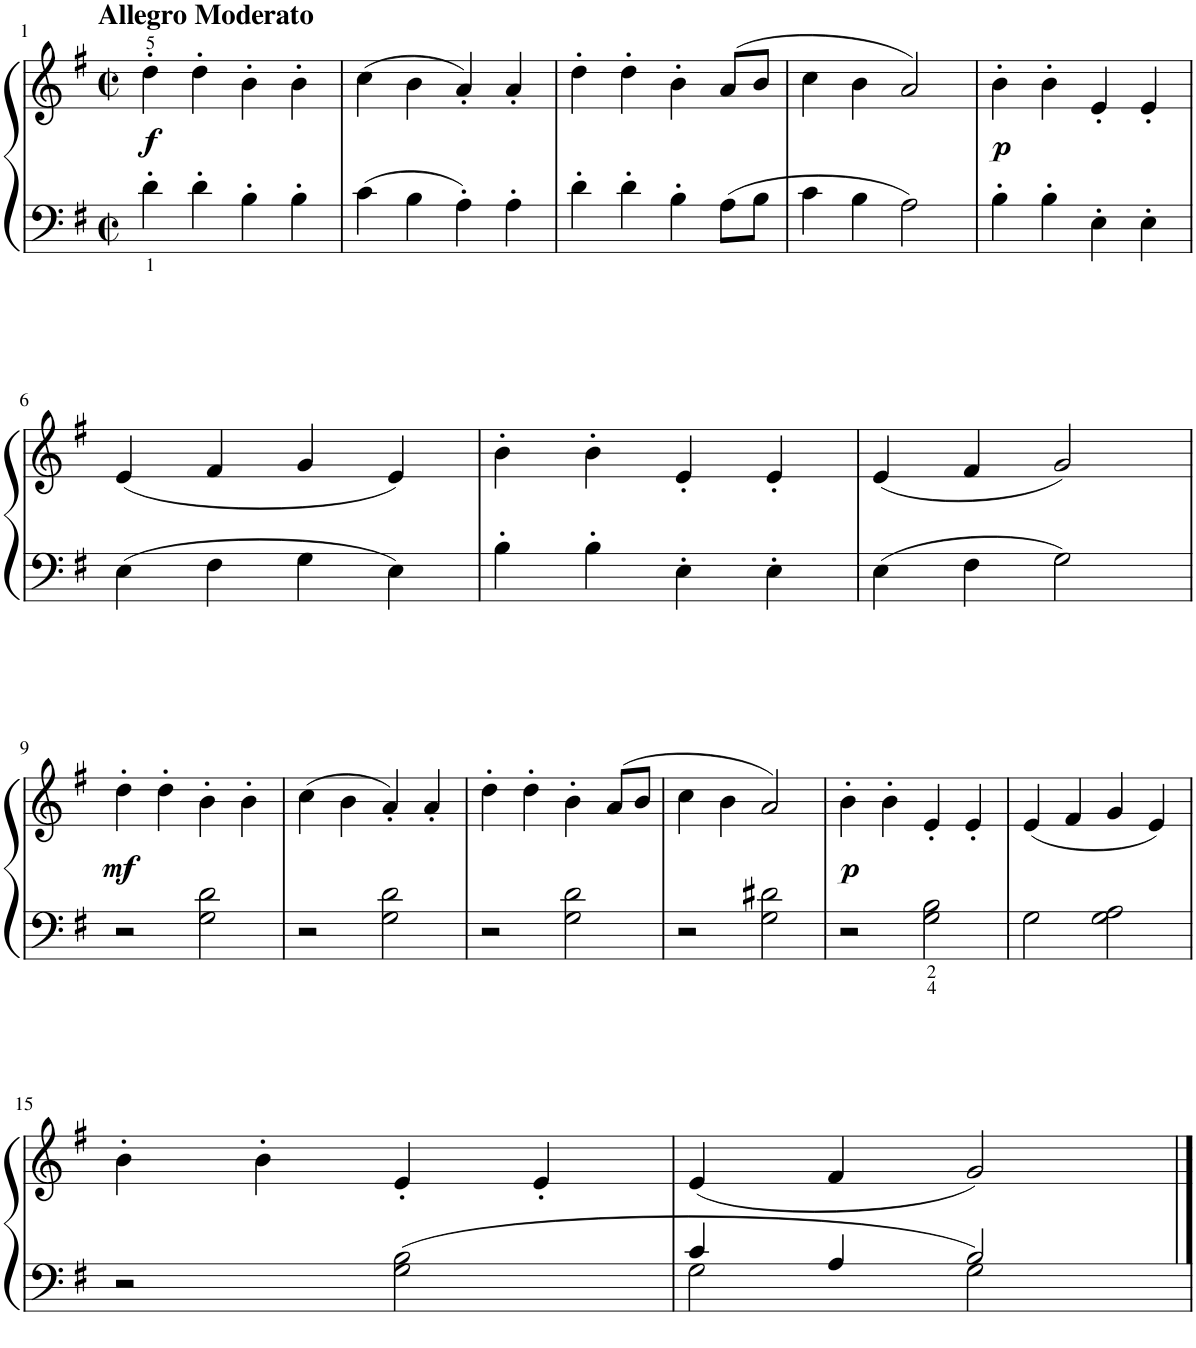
**kern	**kern	**dynam
*part1	*part1	*part1
*staff2	*staff1	*staff1/2
*I"Piano	*	*
*I'Pno	*	*
!!LO:PB:g=z
*clefF4	*clefG2	*
*k[f#]	*k[f#]	*
*M4/4	*M4/4	*
*met(c|)	*met(c|)	*
=1	=1	=1
!	!LO:TX:a:B:t=Allegro Moderato	!
!	!	!LO:DY:b
4d'\	4dd'\	f
4d'\	4dd'\	.
4B'\	4b'\	.
4B'\	4b'\	.
=2	=2	=2
4c\	(4cc\	.
4B\	4b\	.
4A'\	4a'/)	.
4A'\	4a'/	.
=3	=3	=3
4d'\	4dd'\	.
4d'\	4dd'\	.
4B'\	4b'\	.
8A\L	(8a/L	.
8B\J	8b/J	.
=4	=4	=4
4c\	4cc\	.
4B\	4b\	.
2A\	2a/)	.
=5	=5	=5
!	!	!LO:DY:b
4B'\	4b'\	p
4B'\	4b'\	.
4E'\	4e'/	.
4E'\	4e'/	.
!!LO:LB:g=z
=6	=6	=6
4E\	(4e/	.
4F#\	4f#/	.
4G\	4g/	.
4E\	4e/)	.
=7	=7	=7
4B'\	4b'\	.
4B'\	4b'\	.
4E'\	4e'/	.
4E'\	4e'/	.
=8	=8	=8
4E\	(4e/	.
4F#\	4f#/	.
2G\	2g/)	.
!!LO:LB:g=z
=9	=9	=9
!	!	!LO:DY:b
2r	4dd'\	mf
.	4dd'\	.
2G\ 2d\	4b'\	.
.	4b'\	.
=10	=10	=10
2r	(4cc\	.
.	4b\	.
2G\ 2d\	4a'/)	.
.	4a'/	.
=11	=11	=11
2r	4dd'\	.
.	4dd'\	.
2G\ 2d\	4b'\	.
.	(8a/L	.
.	8b/J	.
=12	=12	=12
2r	4cc\	.
.	4b\	.
2G\ 2d#X\	2a/)	.
=13	=13	=13
!	!	!LO:DY:b
2r	4b'\	p
.	4b'\	.
2G\ 2B\	4e'/	.
.	4e'/	.
=14	=14	=14
2G\	(4e/	.
.	4f#/	.
2G\ 2A\	4g/	.
.	4e/)	.
!!LO:LB:g=z
=15	=15	=15
2r	4b'\	.
.	4b'\	.
2G\ 2B\	4e'/	.
.	4e'/	.
=16	=16	=16
*^	*	*
4c/	2G\	(4e/	.
4A/	.	4f#/	.
2B/	2G\	2g/)	.
*v	*v	*	*
==	==	==
*-	*-	*-
